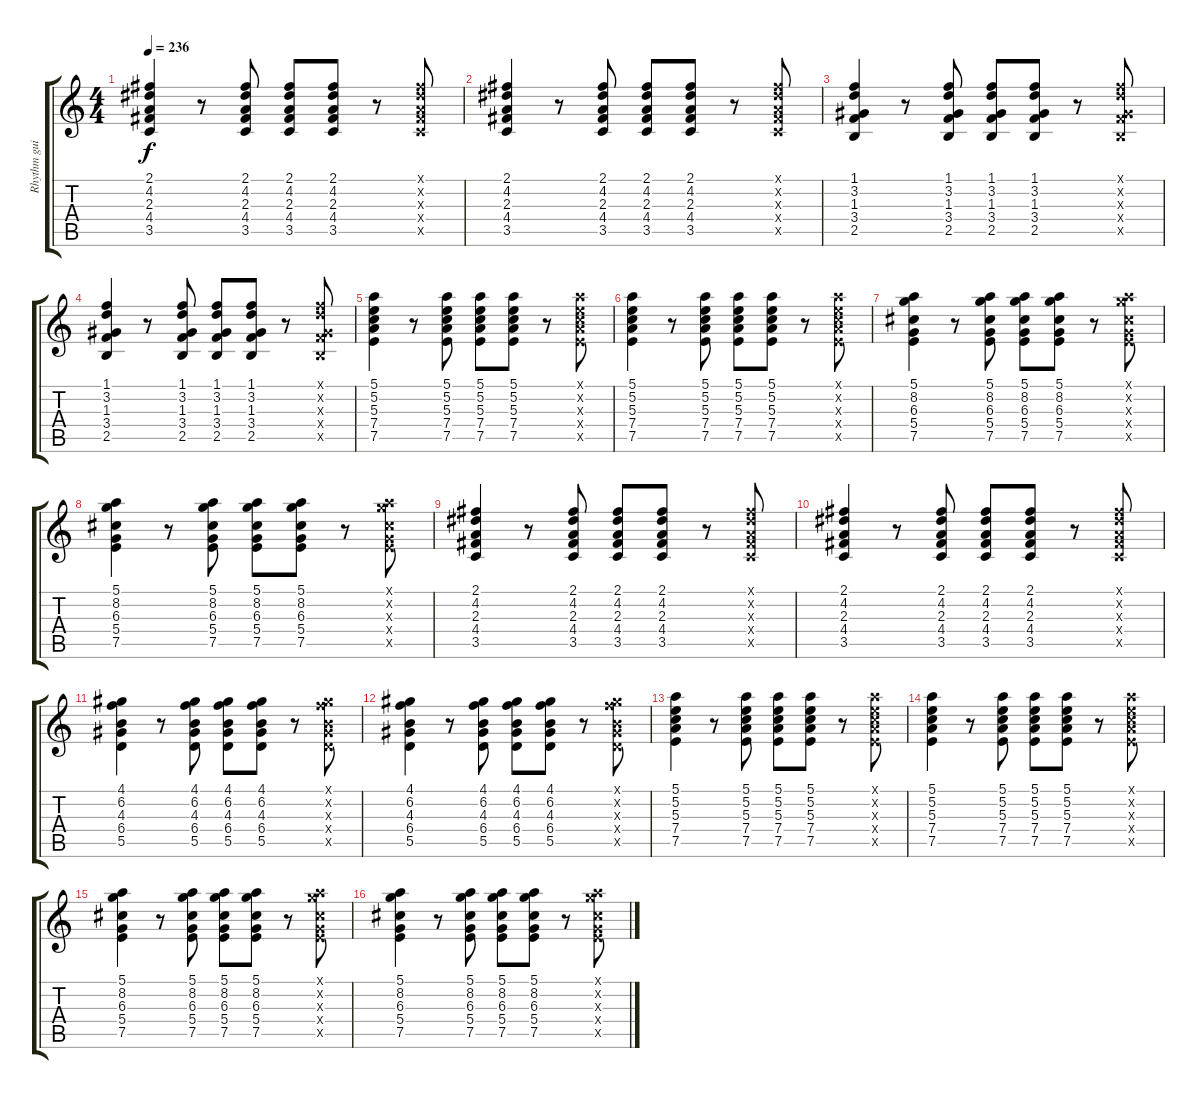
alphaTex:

\track ("Rhythm guitar" "Rhythm gui") {instrument acousticguitarsteel}
\staff {score tabs}
\tuning (E4 B3 G3 D3 A2 E2) {hide}
\ts (4 4)
\tempo 236
\clef g2
\ks c
(2.1 4.2 2.3 4.4 3.5).4{dy f} r.8 (2.1 4.2 2.3 4.4 3.5).8 (2.1 4.2 2.3 4.4 3.5).8 (2.1 4.2 2.3 4.4 3.5).8 r.8 (2.1{x} 4.2{x} 2.3{x} 4.4{x} 3.5{x}).8 |
(2.1 4.2 2.3 4.4 3.5).4 r.8 (2.1 4.2 2.3 4.4 3.5).8 (2.1 4.2 2.3 4.4 3.5).8 (2.1 4.2 2.3 4.4 3.5).8 r.8 (2.1{x} 4.2{x} 2.3{x} 4.4{x} 3.5{x}).8 |
(1.1 3.2 1.3 3.4 2.5).4 r.8 (1.1 3.2 1.3 3.4 2.5).8 (1.1 3.2 1.3 3.4 2.5).8 (1.1 3.2 1.3 3.4 2.5).8 r.8 (1.1{x} 3.2{x} 1.3{x} 3.4{x} 2.5{x}).8 |
(1.1 3.2 1.3 3.4 2.5).4 r.8 (1.1 3.2 1.3 3.4 2.5).8 (1.1 3.2 1.3 3.4 2.5).8 (1.1 3.2 1.3 3.4 2.5).8 r.8 (1.1{x} 3.2{x} 1.3{x} 3.4{x} 2.5{x}).8 |
(5.1 5.2 5.3 7.4 7.5).4 r.8 (5.1 5.2 5.3 7.4 7.5).8 (5.1 5.2 5.3 7.4 7.5).8 (5.1 5.2 5.3 7.4 7.5).8 r.8 (5.1{x} 5.2{x} 5.3{x} 7.4{x} 7.5{x}).8 |
(5.1 5.2 5.3 7.4 7.5).4 r.8 (5.1 5.2 5.3 7.4 7.5).8 (5.1 5.2 5.3 7.4 7.5).8 (5.1 5.2 5.3 7.4 7.5).8 r.8 (5.1{x} 5.2{x} 5.3{x} 7.4{x} 7.5{x}).8 |
(5.1 8.2 6.3 5.4 7.5).4 r.8 (5.1 8.2 6.3 5.4 7.5).8 (5.1 8.2 6.3 5.4 7.5).8 (5.1 8.2 6.3 5.4 7.5).8 r.8 (5.1{x} 8.2{x} 6.3{x} 5.4{x} 7.5{x}).8 |
(5.1 8.2 6.3 5.4 7.5).4 r.8 (5.1 8.2 6.3 5.4 7.5).8 (5.1 8.2 6.3 5.4 7.5).8 (5.1 8.2 6.3 5.4 7.5).8 r.8 (5.1{x} 8.2{x} 6.3{x} 5.4{x} 7.5{x}).8 |
(2.1 4.2 2.3 4.4 3.5).4 r.8 (2.1 4.2 2.3 4.4 3.5).8 (2.1 4.2 2.3 4.4 3.5).8 (2.1 4.2 2.3 4.4 3.5).8 r.8 (2.1{x} 4.2{x} 2.3{x} 4.4{x} 3.5{x}).8 |
(2.1 4.2 2.3 4.4 3.5).4 r.8 (2.1 4.2 2.3 4.4 3.5).8 (2.1 4.2 2.3 4.4 3.5).8 (2.1 4.2 2.3 4.4 3.5).8 r.8 (2.1{x} 4.2{x} 2.3{x} 4.4{x} 3.5{x}).8 |
(4.1 6.2 4.3 6.4 5.5).4 r.8 (4.1 6.2 4.3 6.4 5.5).8 (4.1 6.2 4.3 6.4 5.5).8 (4.1 6.2 4.3 6.4 5.5).8 r.8 (4.1{x} 6.2{x} 4.3{x} 6.4{x} 5.5{x}).8 |
(4.1 6.2 4.3 6.4 5.5).4 r.8 (4.1 6.2 4.3 6.4 5.5).8 (4.1 6.2 4.3 6.4 5.5).8 (4.1 6.2 4.3 6.4 5.5).8 r.8 (4.1{x} 6.2{x} 4.3{x} 6.4{x} 5.5{x}).8 |
(5.1 5.2 5.3 7.4 7.5).4 r.8 (5.1 5.2 5.3 7.4 7.5).8 (5.1 5.2 5.3 7.4 7.5).8 (5.1 5.2 5.3 7.4 7.5).8 r.8 (5.1{x} 5.2{x} 5.3{x} 7.4{x} 7.5{x}).8 |
(5.1 5.2 5.3 7.4 7.5).4 r.8 (5.1 5.2 5.3 7.4 7.5).8 (5.1 5.2 5.3 7.4 7.5).8 (5.1 5.2 5.3 7.4 7.5).8 r.8 (5.1{x} 5.2{x} 5.3{x} 7.4{x} 7.5{x}).8 |
(5.1 8.2 6.3 5.4 7.5).4 r.8 (5.1 8.2 6.3 5.4 7.5).8 (5.1 8.2 6.3 5.4 7.5).8 (5.1 8.2 6.3 5.4 7.5).8 r.8 (5.1{x} 8.2{x} 6.3{x} 5.4{x} 7.5{x}).8 |
(5.1 8.2 6.3 5.4 7.5).4 r.8 (5.1 8.2 6.3 5.4 7.5).8 (5.1 8.2 6.3 5.4 7.5).8 (5.1 8.2 6.3 5.4 7.5).8 r.8 (5.1{x} 8.2{x} 6.3{x} 5.4{x} 7.5{x}).8
